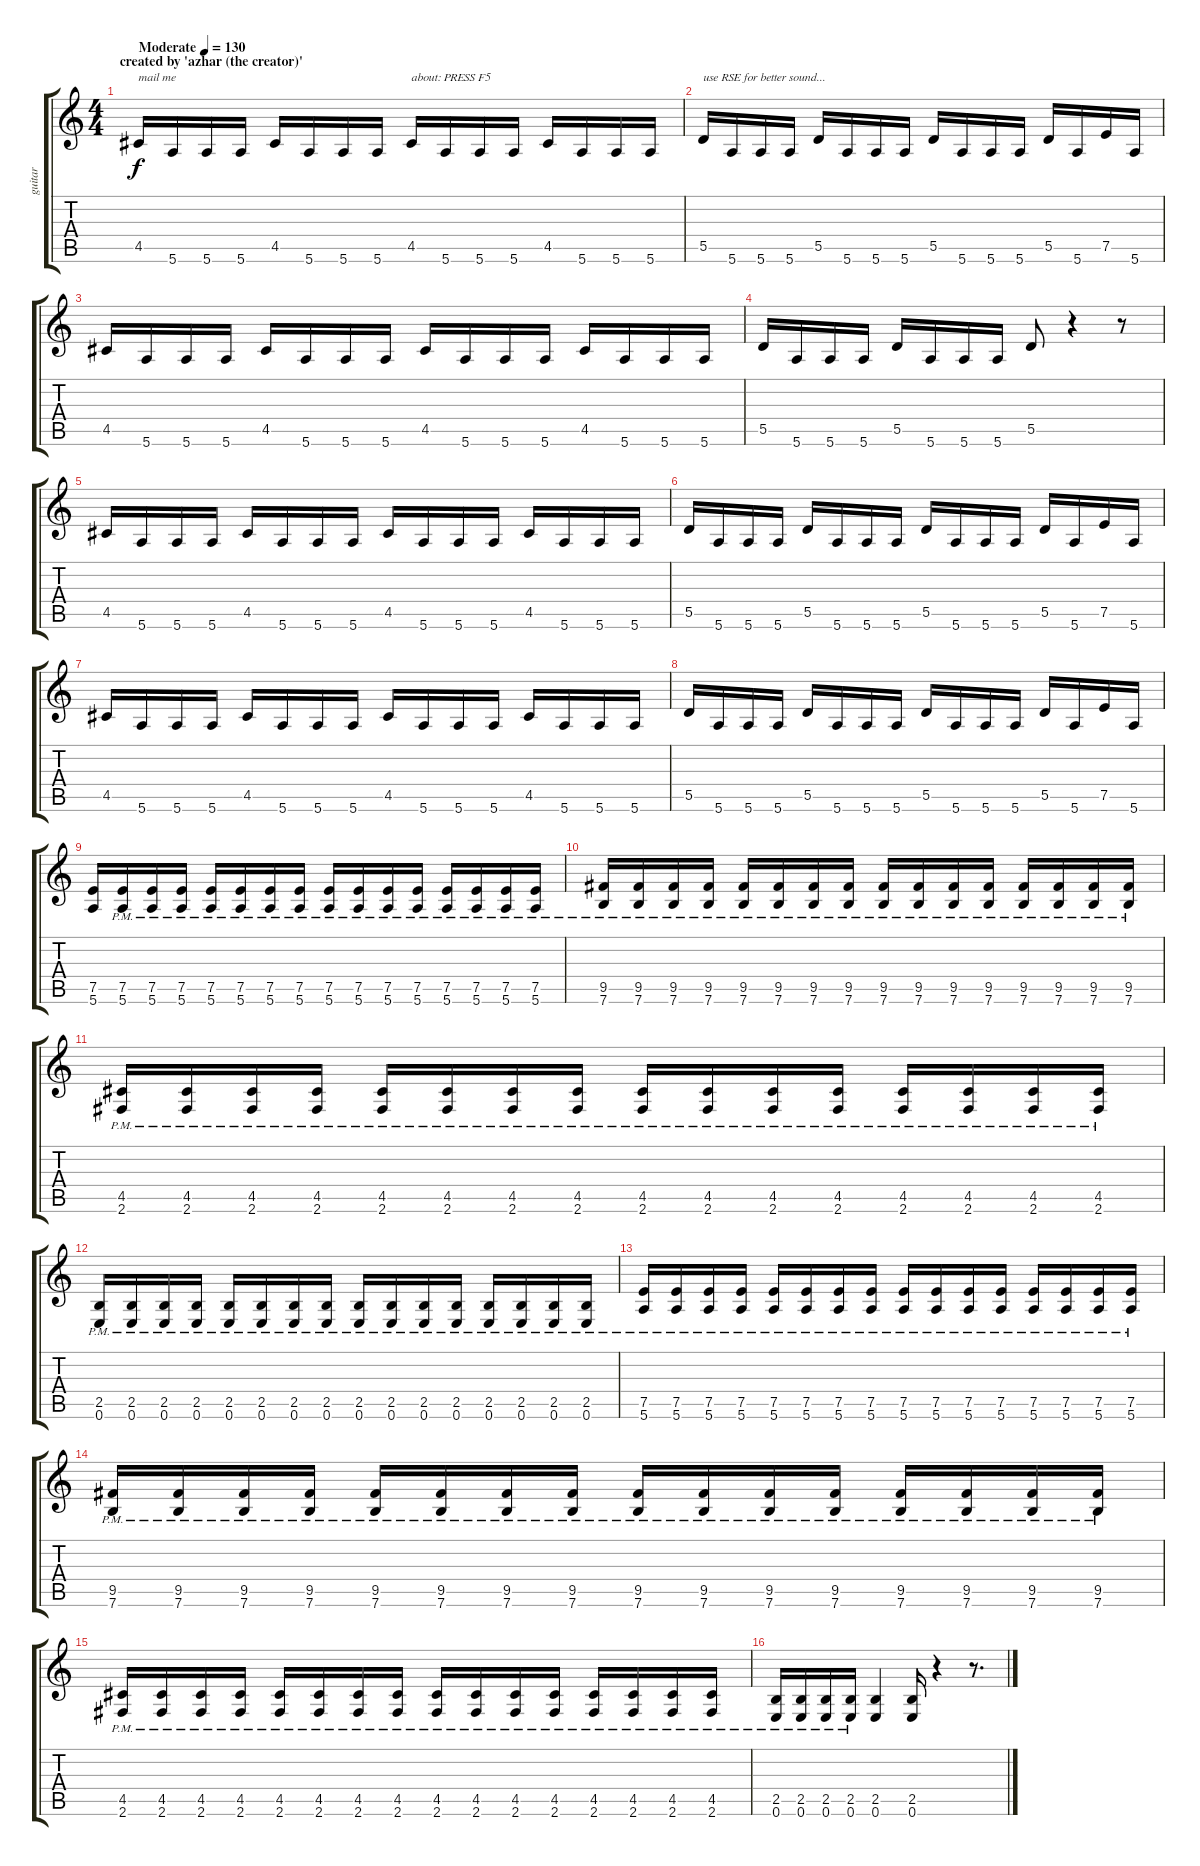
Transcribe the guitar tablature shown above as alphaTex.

\track ("guitar" "guitar") {instrument distortionguitar}
\staff {score tabs}
\tuning (E4 B3 G3 D3 A2 E2) {hide}
\ts (4 4)
\section ("" "created by 'azhar (the creator)'")
\tempo (130 "Moderate")
\clef g2
\ks c
4.5.16{txt "mail me" dy f instrument distortionguitar} 5.6.16 5.6.16 5.6.16 4.5.16 5.6.16 5.6.16 5.6.16 4.5.16{txt "about: PRESS F5"} 5.6.16 5.6.16 5.6.16 4.5.16 5.6.16 5.6.16 5.6.16 |
5.5.16{txt "use RSE for better sound..."} 5.6.16 5.6.16 5.6.16 5.5.16 5.6.16 5.6.16 5.6.16 5.5.16 5.6.16 5.6.16 5.6.16 5.5.16 5.6.16 7.5.16 5.6.16 |
4.5.16 5.6.16 5.6.16 5.6.16 4.5.16 5.6.16 5.6.16 5.6.16 4.5.16 5.6.16 5.6.16 5.6.16 4.5.16 5.6.16 5.6.16 5.6.16 |
5.5.16 5.6.16 5.6.16 5.6.16 5.5.16 5.6.16 5.6.16 5.6.16 5.5.8 r.4 r.8 |
4.5.16 5.6.16 5.6.16 5.6.16 4.5.16 5.6.16 5.6.16 5.6.16 4.5.16 5.6.16 5.6.16 5.6.16 4.5.16 5.6.16 5.6.16 5.6.16 |
5.5.16 5.6.16 5.6.16 5.6.16 5.5.16 5.6.16 5.6.16 5.6.16 5.5.16 5.6.16 5.6.16 5.6.16 5.5.16 5.6.16 7.5.16 5.6.16 |
4.5.16 5.6.16 5.6.16 5.6.16 4.5.16 5.6.16 5.6.16 5.6.16 4.5.16 5.6.16 5.6.16 5.6.16 4.5.16 5.6.16 5.6.16 5.6.16 |
5.5.16 5.6.16 5.6.16 5.6.16 5.5.16 5.6.16 5.6.16 5.6.16 5.5.16 5.6.16 5.6.16 5.6.16 5.5.16 5.6.16 7.5.16 5.6.16 |
(7.5 5.6).16 (7.5{pm} 5.6{pm}).16 (7.5{pm} 5.6{pm}).16 (7.5{pm} 5.6{pm}).16 (7.5{pm} 5.6{pm}).16 (7.5{pm} 5.6{pm}).16 (7.5{pm} 5.6{pm}).16 (7.5{pm} 5.6{pm}).16 (7.5{pm} 5.6{pm}).16 (7.5{pm} 5.6{pm}).16 (7.5{pm} 5.6{pm}).16 (7.5{pm} 5.6{pm}).16 (7.5{pm} 5.6{pm}).16 (7.5{pm} 5.6{pm}).16 (7.5{pm} 5.6{pm}).16 (7.5{pm} 5.6{pm}).16 |
(9.5{pm} 7.6{pm}).16 (9.5{pm} 7.6{pm}).16 (9.5{pm} 7.6{pm}).16 (9.5{pm} 7.6{pm}).16 (9.5{pm} 7.6{pm}).16 (9.5{pm} 7.6{pm}).16 (9.5{pm} 7.6{pm}).16 (9.5{pm} 7.6{pm}).16 (9.5{pm} 7.6{pm}).16 (9.5{pm} 7.6{pm}).16 (9.5{pm} 7.6{pm}).16 (9.5{pm} 7.6{pm}).16 (9.5{pm} 7.6{pm}).16 (9.5{pm} 7.6{pm}).16 (9.5{pm} 7.6{pm}).16 (9.5{pm} 7.6{pm}).16 |
(4.5{pm} 2.6{pm}).16 (4.5{pm} 2.6{pm}).16 (4.5{pm} 2.6{pm}).16 (4.5{pm} 2.6{pm}).16 (4.5{pm} 2.6{pm}).16 (4.5{pm} 2.6{pm}).16 (4.5{pm} 2.6{pm}).16 (4.5{pm} 2.6{pm}).16 (4.5{pm} 2.6{pm}).16 (4.5{pm} 2.6{pm}).16 (4.5{pm} 2.6{pm}).16 (4.5{pm} 2.6{pm}).16 (4.5{pm} 2.6{pm}).16 (4.5{pm} 2.6{pm}).16 (4.5{pm} 2.6{pm}).16 (4.5{pm} 2.6{pm}).16 |
(2.5{pm} 0.6{pm}).16 (2.5{pm} 0.6{pm}).16 (2.5{pm} 0.6{pm}).16 (2.5{pm} 0.6{pm}).16 (2.5{pm} 0.6{pm}).16 (2.5{pm} 0.6{pm}).16 (2.5{pm} 0.6{pm}).16 (2.5{pm} 0.6{pm}).16 (2.5{pm} 0.6{pm}).16 (2.5{pm} 0.6{pm}).16 (2.5{pm} 0.6{pm}).16 (2.5{pm} 0.6{pm}).16 (2.5{pm} 0.6{pm}).16 (2.5{pm} 0.6{pm}).16 (2.5{pm} 0.6{pm}).16 (2.5{pm} 0.6{pm}).16 |
(7.5{pm} 5.6{pm}).16 (7.5{pm} 5.6{pm}).16 (7.5{pm} 5.6{pm}).16 (7.5{pm} 5.6{pm}).16 (7.5{pm} 5.6{pm}).16 (7.5{pm} 5.6{pm}).16 (7.5{pm} 5.6{pm}).16 (7.5{pm} 5.6{pm}).16 (7.5{pm} 5.6{pm}).16 (7.5{pm} 5.6{pm}).16 (7.5{pm} 5.6{pm}).16 (7.5{pm} 5.6{pm}).16 (7.5{pm} 5.6{pm}).16 (7.5{pm} 5.6{pm}).16 (7.5{pm} 5.6{pm}).16 (7.5{pm} 5.6{pm}).16 |
(9.5{pm} 7.6{pm}).16 (9.5{pm} 7.6{pm}).16 (9.5{pm} 7.6{pm}).16 (9.5{pm} 7.6{pm}).16 (9.5{pm} 7.6{pm}).16 (9.5{pm} 7.6{pm}).16 (9.5{pm} 7.6{pm}).16 (9.5{pm} 7.6{pm}).16 (9.5{pm} 7.6{pm}).16 (9.5{pm} 7.6{pm}).16 (9.5{pm} 7.6{pm}).16 (9.5{pm} 7.6{pm}).16 (9.5{pm} 7.6{pm}).16 (9.5{pm} 7.6{pm}).16 (9.5{pm} 7.6{pm}).16 (9.5{pm} 7.6{pm}).16 |
(4.5{pm} 2.6{pm}).16 (4.5{pm} 2.6{pm}).16 (4.5{pm} 2.6{pm}).16 (4.5{pm} 2.6{pm}).16 (4.5{pm} 2.6{pm}).16 (4.5{pm} 2.6{pm}).16 (4.5{pm} 2.6{pm}).16 (4.5{pm} 2.6{pm}).16 (4.5{pm} 2.6{pm}).16 (4.5{pm} 2.6{pm}).16 (4.5{pm} 2.6{pm}).16 (4.5{pm} 2.6{pm}).16 (4.5{pm} 2.6{pm}).16 (4.5{pm} 2.6{pm}).16 (4.5{pm} 2.6{pm}).16 (4.5{pm} 2.6{pm}).16 |
(2.5{pm} 0.6{pm}).16 (2.5{pm} 0.6{pm}).16 (2.5{pm} 0.6{pm}).16 (2.5{pm} 0.6{pm}).16 (2.5 0.6).4 (2.5 0.6).16 r.4 r.8{d}
